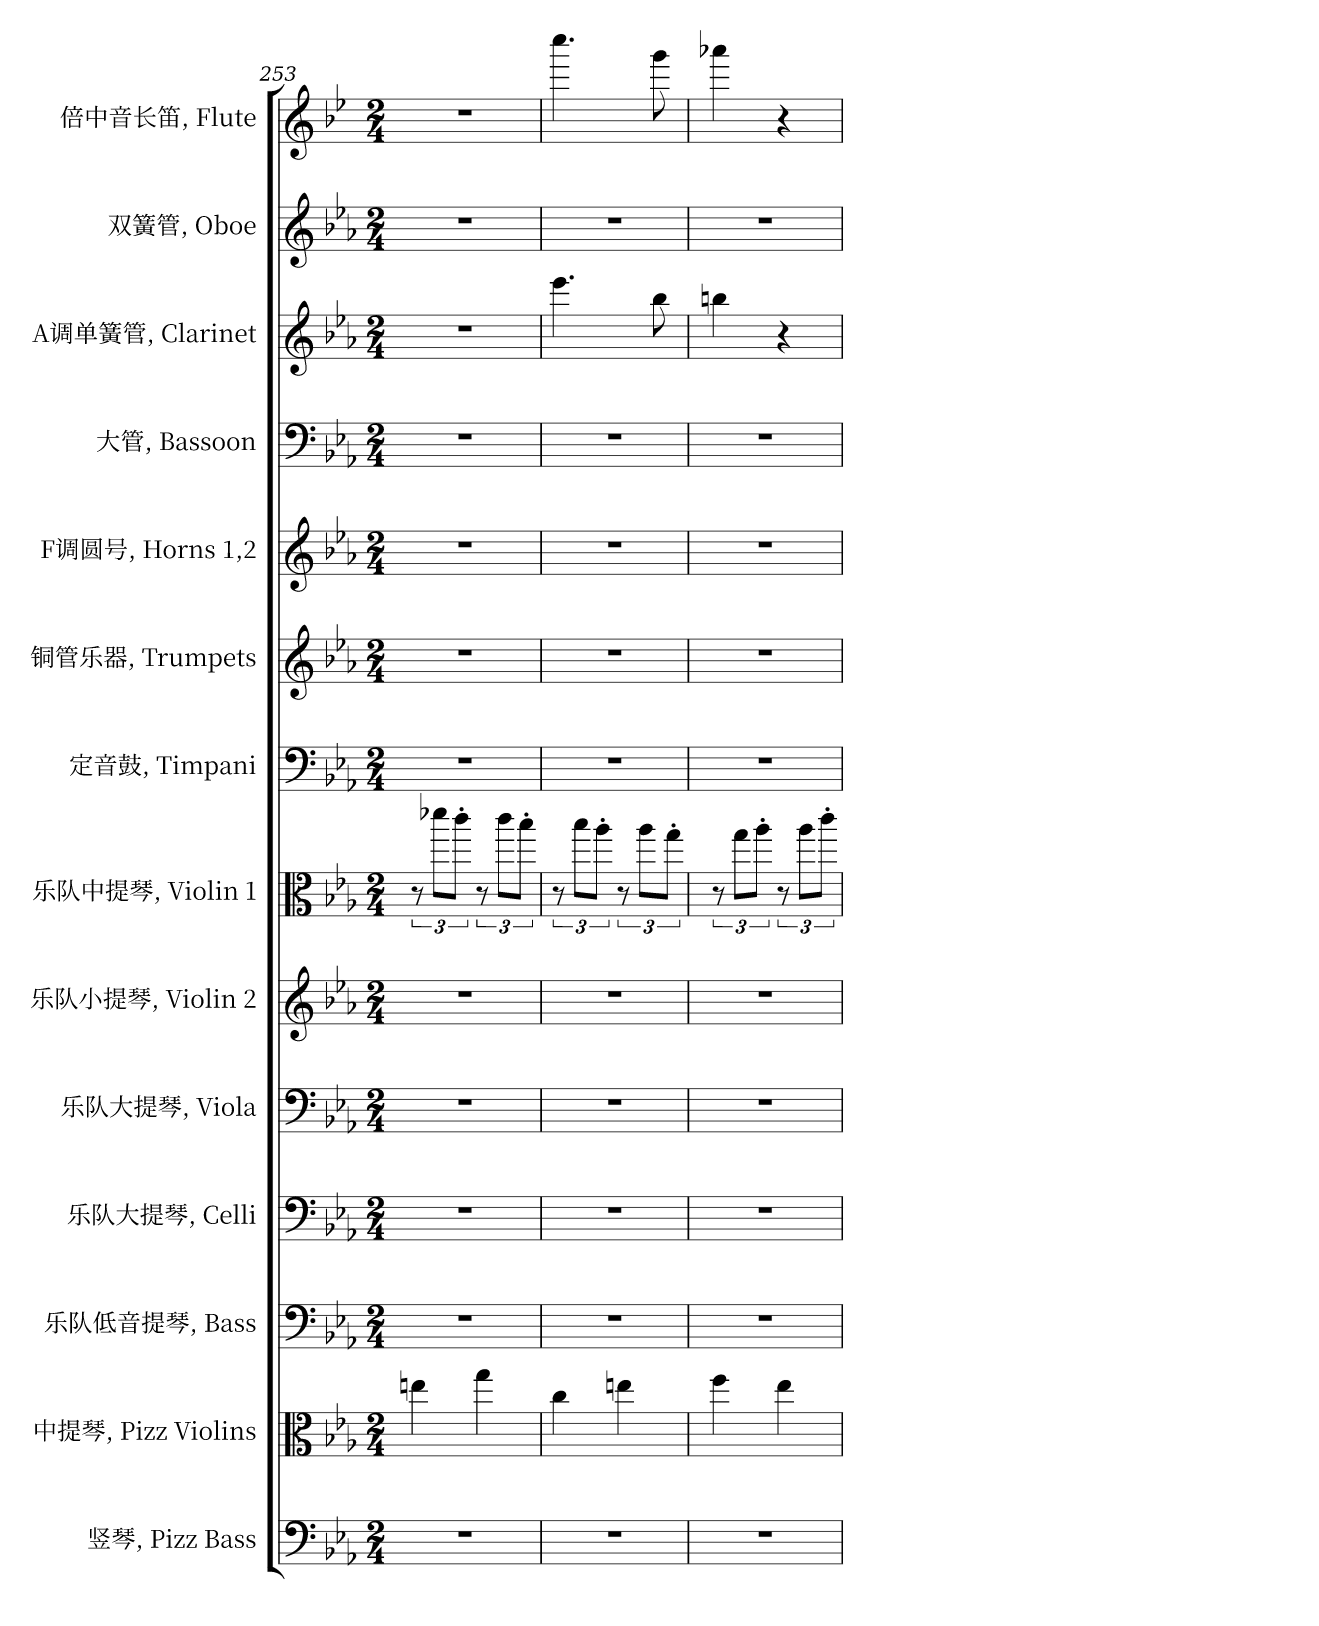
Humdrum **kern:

**kern	**kern	**kern	**kern	**kern	**kern	**kern	**kern	**kern	**kern	**kern	**kern	**kern	**kern
*part14	*part13	*part12	*part11	*part10	*part9	*part8	*part7	*part6	*part5	*part4	*part3	*part2	*part1
*staff14	*staff13	*staff12	*staff11	*staff10	*staff9	*staff8	*staff7	*staff6	*staff5	*staff4	*staff3	*staff2	*staff1
*I"竖琴, Pizz Bass	*I"中提琴, Pizz Violins	*I"乐队低音提琴, Bass	*I"乐队大提琴, Celli	*I"乐队大提琴, Viola	*I"乐队小提琴, Violin 2	*I"乐队中提琴, Violin 1	*I"定音鼓, Timpani	*I"铜管乐器, Trumpets	*I"F调圆号, Horns 1,2	*I"大管, Bassoon	*I"A调单簧管, Clarinet	*I"双簧管, Oboe	*I"倍中音长笛, Flute
*	*	*	*	*	*	*	*I'Timp.	*	*I'F Hn.	*I'Bsn.	*I'A Cl.	*I'Ob.	*
!!LO:PB:g=z
*clefF4	*clefC3	*clefF4	*clefF4	*clefF4	*clefG2	*clefC3	*clefF4	*clefG2	*clefG2	*clefF4	*clefG2	*clefG2	*clefG2
*	*	*ITrd7c12	*	*	*	*	*	*	*ITrd4c7	*	*ITrd2c3	*	*ITrd10c17
*k[b-e-a-]	*k[b-e-a-]	*k[b-e-a-]	*k[b-e-a-]	*k[b-e-a-]	*k[b-e-a-]	*k[b-e-a-]	*k[b-e-a-]	*k[b-e-a-]	*k[b-e-a-d-]	*k[b-e-a-]	*k[]	*k[b-e-a-]	*k[b-e-]
*M2/4	*M2/4	*M2/4	*M2/4	*M2/4	*M2/4	*M2/4	*M2/4	*M2/4	*M2/4	*M2/4	*M2/4	*M2/4	*M2/4
=253	=253	=253	=253	=253	=253	=253	=253	=253	=253	=253	=253	=253	=253
2r	4een\	2r	2r	2r	2r	12r	2r	2r	2r	2r	2r	2r	2r
.	.	.	.	.	.	12ddd-X\L	.	.	.	.	.	.	.
.	.	.	.	.	.	12ccc'\J	.	.	.	.	.	.	.
.	4gg\	.	.	.	.	12r	.	.	.	.	.	.	.
.	.	.	.	.	.	12ccc\L	.	.	.	.	.	.	.
.	.	.	.	.	.	12bb-'\J	.	.	.	.	.	.	.
=254	=254	=254	=254	=254	=254	=254	=254	=254	=254	=254	=254	=254	=254
2r	4cc\	2r	2r	2r	2r	12r	2r	2r	2r	2r	4.ccc\	2r	4.ccc\
.	.	.	.	.	.	12bb-\L	.	.	.	.	.	.	.
.	.	.	.	.	.	12aa-'\J	.	.	.	.	.	.	.
.	4een\	.	.	.	.	12r	.	.	.	.	.	.	.
.	.	.	.	.	.	12aa-\L	.	.	.	.	.	.	.
.	.	.	.	.	.	.	.	.	.	.	8gg\	.	8gg\
.	.	.	.	.	.	12gg'\J	.	.	.	.	.	.	.
=255	=255	=255	=255	=255	=255	=255	=255	=255	=255	=255	=255	=255	=255
2r	4ff\	2r	2r	2r	2r	12r	2r	2r	2r	2r	4gg#X\	2r	4aa-X\
.	.	.	.	.	.	12gg\L	.	.	.	.	.	.	.
.	.	.	.	.	.	12aa-'\J	.	.	.	.	.	.	.
.	4ee-\	.	.	.	.	12r	.	.	.	.	4r	.	4r
.	.	.	.	.	.	12aa-\L	.	.	.	.	.	.	.
.	.	.	.	.	.	12ccc'\J	.	.	.	.	.	.	.
=	=	=	=	=	=	=	=	=	=	=	=	=	=
*-	*-	*-	*-	*-	*-	*-	*-	*-	*-	*-	*-	*-	*-
